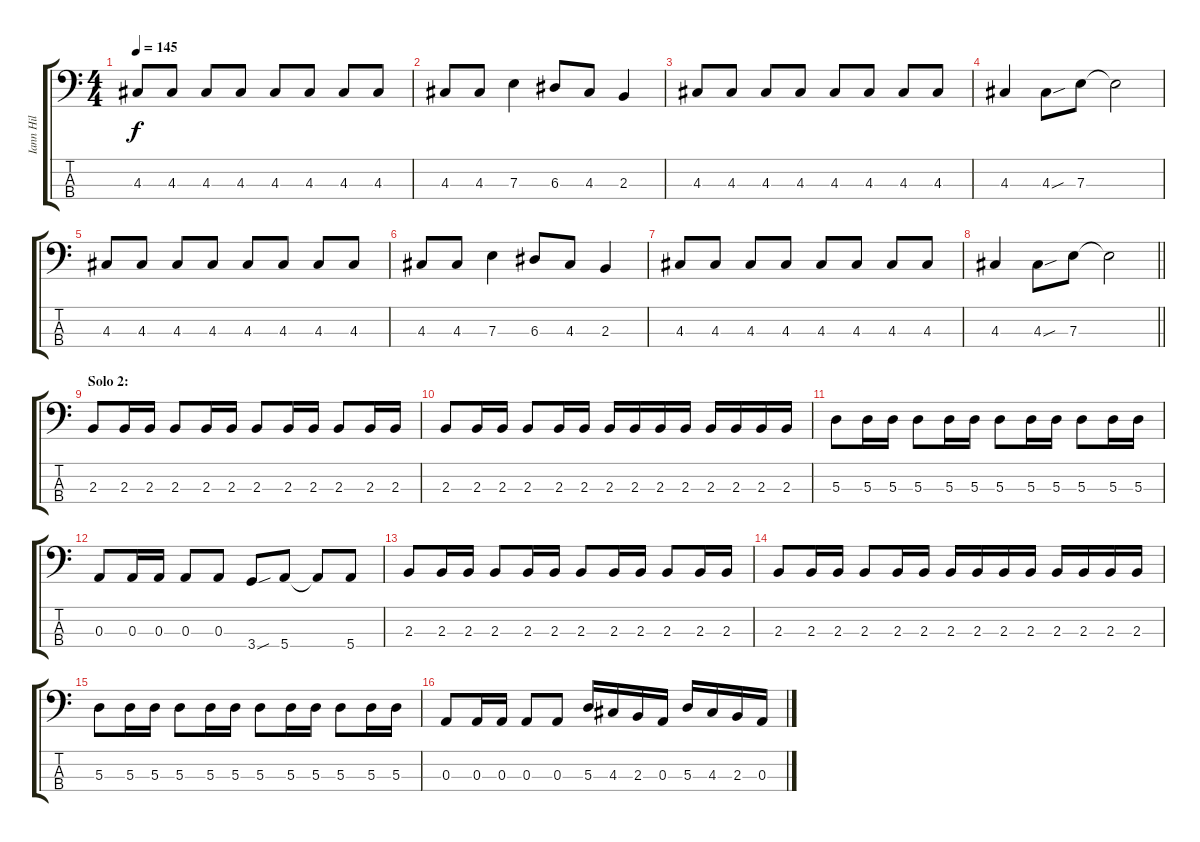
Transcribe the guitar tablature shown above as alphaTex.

\track ("Iann Hil" "Iann Hil") {instrument electricbasspick}
\staff {score tabs}
\tuning (G2 D2 A1 E1) {hide}
\ts (4 4)
\tempo 145
\clef f4
\ks c
4.3.8{dy f} 4.3.8 4.3.8 4.3.8 4.3.8 4.3.8 4.3.8 4.3.8 |
4.3.8 4.3.8 7.3.4 6.3.8 4.3.8 2.3.4 |
4.3.8 4.3.8 4.3.8 4.3.8 4.3.8 4.3.8 4.3.8 4.3.8 |
4.3.4 4.3{sou}.8 7.3.8 7.3{t}.2 |
4.3.8 4.3.8 4.3.8 4.3.8 4.3.8 4.3.8 4.3.8 4.3.8 |
4.3.8 4.3.8 7.3.4 6.3.8 4.3.8 2.3.4 |
4.3.8 4.3.8 4.3.8 4.3.8 4.3.8 4.3.8 4.3.8 4.3.8 |
\barLineRight lightlight
4.3.4 4.3{sou}.8 7.3.8 7.3{t}.2 |
\section ("" "Solo 2:")
2.3.8 2.3.16 2.3.16 2.3.8 2.3.16 2.3.16 2.3.8 2.3.16 2.3.16 2.3.8 2.3.16 2.3.16 |
2.3.8 2.3.16 2.3.16 2.3.8 2.3.16 2.3.16 2.3.16 2.3.16 2.3.16 2.3.16 2.3.16 2.3.16 2.3.16 2.3.16 |
5.3.8 5.3.16 5.3.16 5.3.8 5.3.16 5.3.16 5.3.8 5.3.16 5.3.16 5.3.8 5.3.16 5.3.16 |
0.3.8 0.3.16 0.3.16 0.3.8 0.3.8 3.4{sou}.8 5.4.8 5.4{t}.8 5.4.8 |
2.3.8 2.3.16 2.3.16 2.3.8 2.3.16 2.3.16 2.3.8 2.3.16 2.3.16 2.3.8 2.3.16 2.3.16 |
2.3.8 2.3.16 2.3.16 2.3.8 2.3.16 2.3.16 2.3.16 2.3.16 2.3.16 2.3.16 2.3.16 2.3.16 2.3.16 2.3.16 |
5.3.8 5.3.16 5.3.16 5.3.8 5.3.16 5.3.16 5.3.8 5.3.16 5.3.16 5.3.8 5.3.16 5.3.16 |
0.3.8 0.3.16 0.3.16 0.3.8 0.3.8 5.3.16 4.3.16 2.3.16 0.3.16 5.3.16 4.3.16 2.3.16 0.3.16
